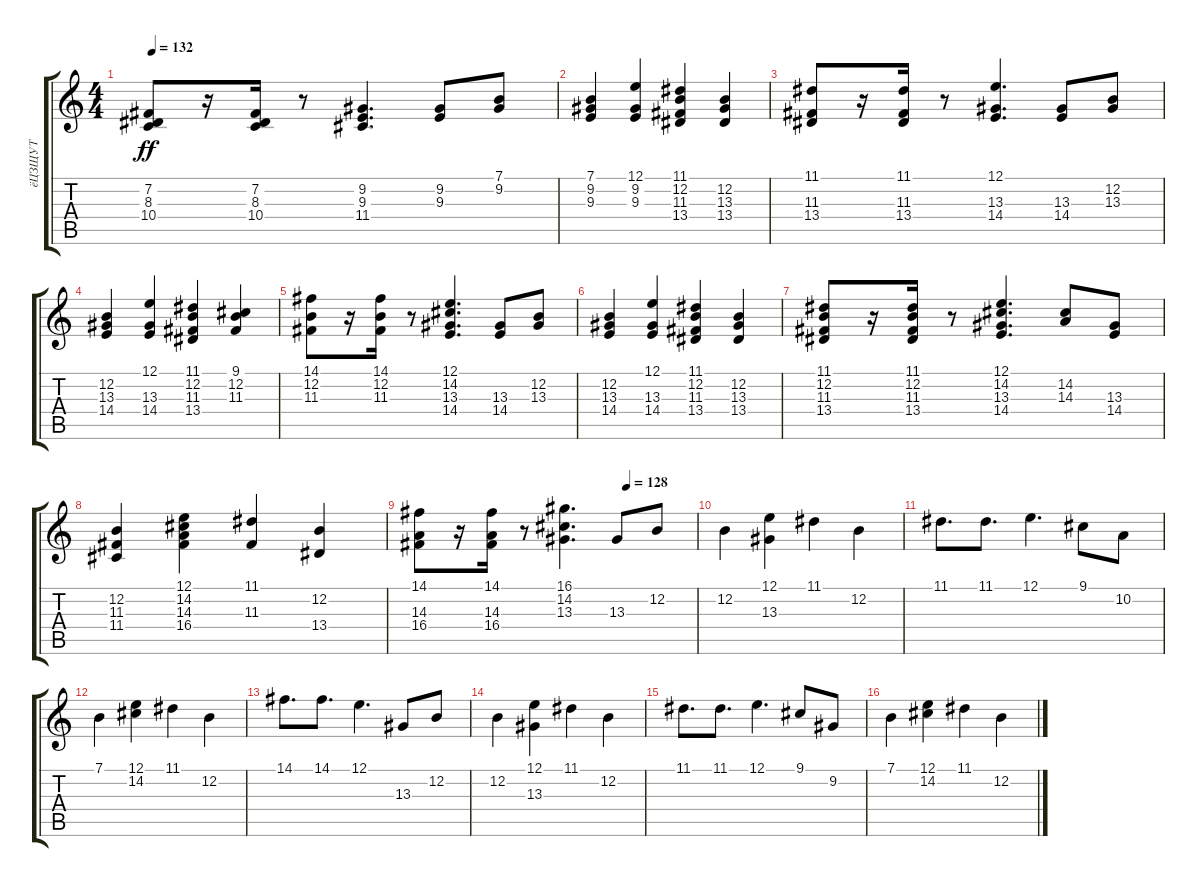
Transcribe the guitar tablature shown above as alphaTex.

\track ("ёЦЗЩУТ" "ёЦЗЩУТ") {instrument acousticgrandpiano}
\staff {score tabs}
\tuning (E4 B3 G3 D3 A2 E2) {hide}
\ts (4 4)
\tempo 132
\clef g2
\ks c
(7.2 8.3 10.4).8{dy ff} r.16 (7.2 8.3 10.4).16 r.8 (9.2 9.3 11.4).4{d} (9.2 9.3).8 (7.1 9.2).8 |
(7.1 9.2 9.3).4 (12.1 9.2 9.3).4 (11.1 12.2 11.3 13.4).4 (12.2 13.3 13.4).4 |
(11.1 11.3 13.4).8 r.16 (11.1 11.3 13.4).16 r.8 (12.1 13.3 14.4).4{d} (13.3 14.4).8 (12.2 13.3).8 |
(12.2 13.3 14.4).4 (12.1 13.3 14.4).4 (11.1 12.2 11.3 13.4).4 (9.1 12.2 11.3).4 |
(14.1 12.2 11.3).8 r.16 (14.1 12.2 11.3).16 r.8 (12.1 14.2 13.3 14.4).4{d} (13.3 14.4).8 (12.2 13.3).8 |
(12.2 13.3 14.4).4 (12.1 13.3 14.4).4 (11.1 12.2 11.3 13.4).4 (12.2 13.3 13.4).4 |
(11.1 12.2 11.3 13.4).8 r.16 (11.1 12.2 11.3 13.4).16 r.8 (12.1 14.2 13.3 14.4).4{d} (14.2 14.3).8 (13.3 14.4).8 |
(12.2 11.3 11.4).4 (12.1 14.2 14.3 16.4).4 (11.1 11.3).4 (12.2 13.4).4 |
\tempo (128 0.75)
(14.1 14.3 16.4).8 r.16 (14.1 14.3 16.4).16 r.8 (16.1 14.2 13.3).4{d} 13.3.8 12.2.8 |
12.2.4 (12.1 13.3).4 11.1.4 12.2.4 |
11.1.8{d} 11.1.8{d} 12.1.4{d} 9.1.8 10.2.8 |
7.1.4 (12.1 14.2).4 11.1.4 12.2.4 |
14.1.8{d} 14.1.8{d} 12.1.4{d} 13.3.8 12.2.8 |
12.2.4 (12.1 13.3).4 11.1.4 12.2.4 |
11.1.8{d} 11.1.8{d} 12.1.4{d} 9.1.8 9.2.8 |
7.1.4 (12.1 14.2).4 11.1.4 12.2.4
